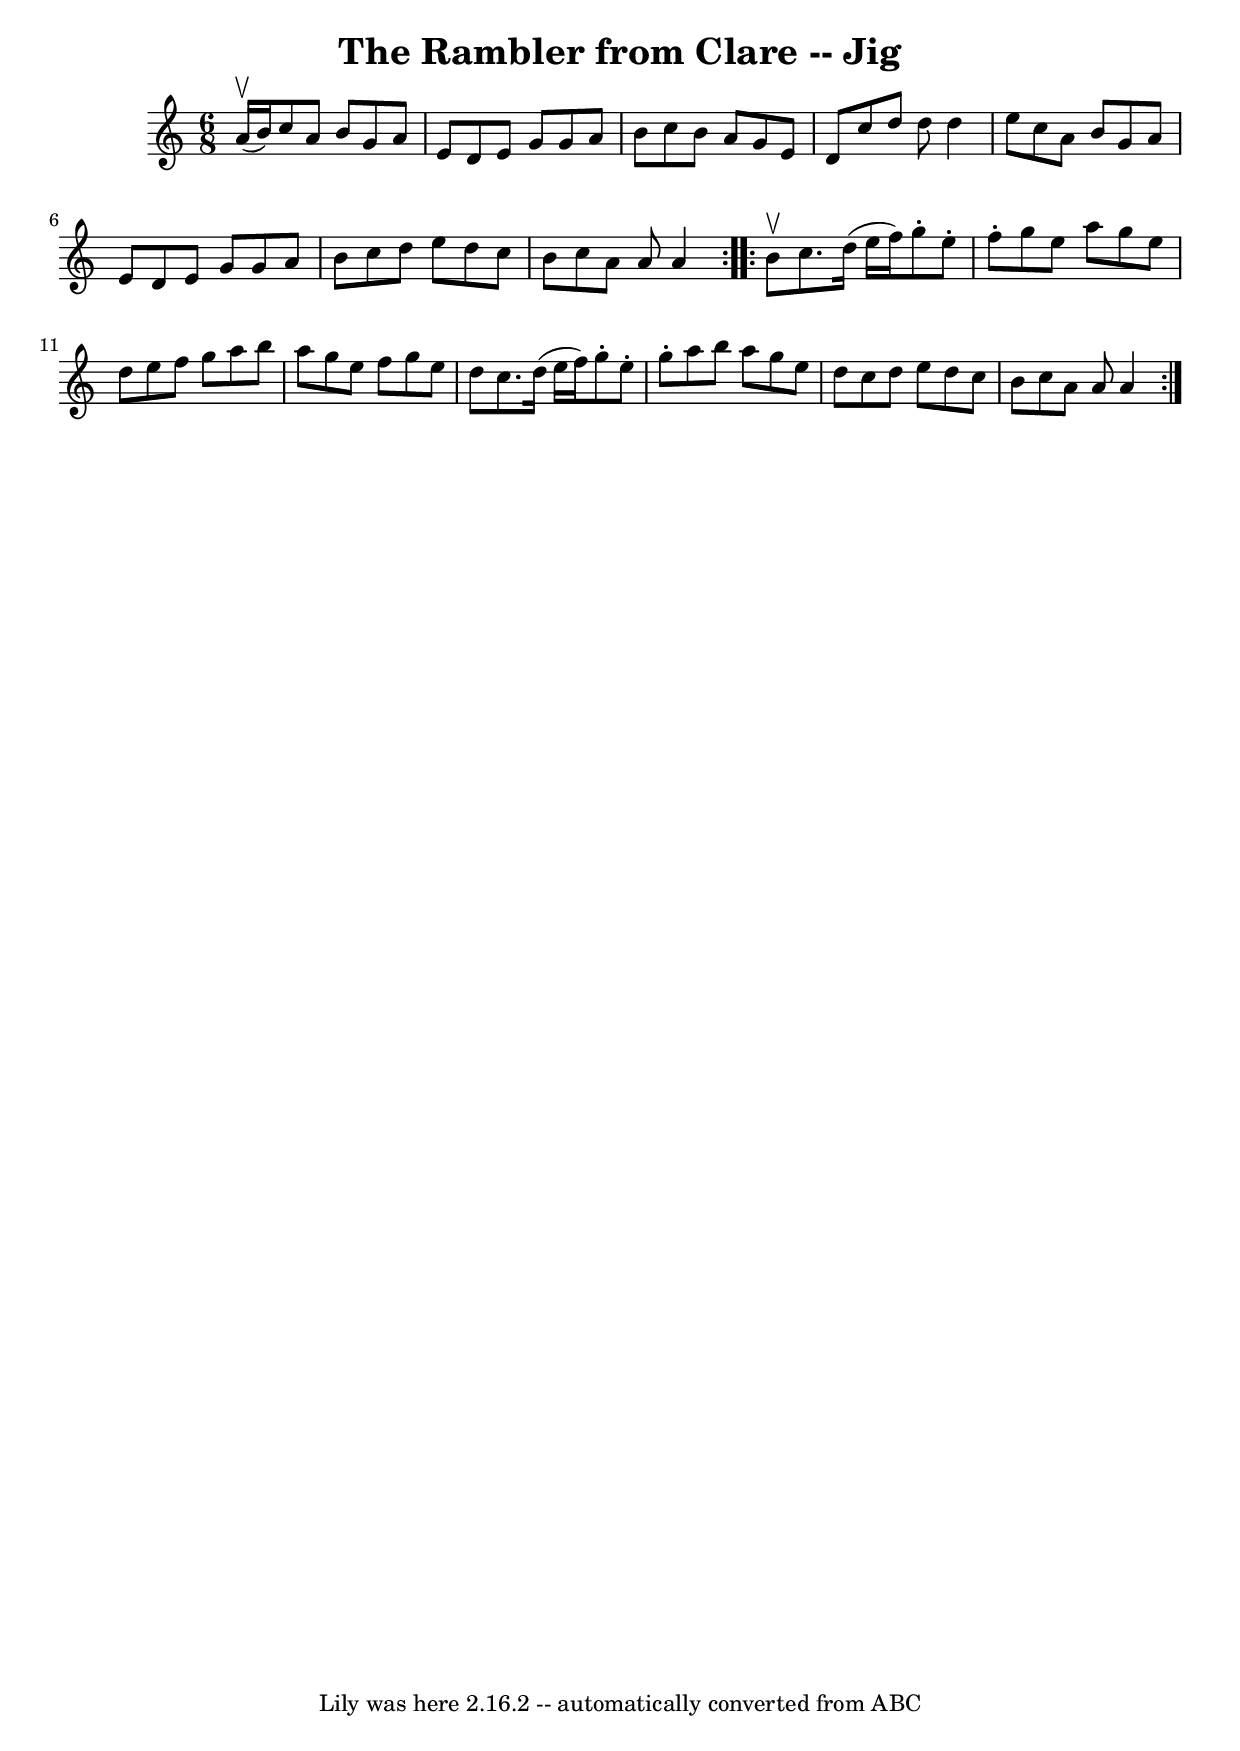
\version "2.16.2"
\include "Mammoth.ily"
\header {
  %% book = "Ryan's Mammoth Collection"
  crossRefNumber = "1"
  footnotes = "\\\\88 454"
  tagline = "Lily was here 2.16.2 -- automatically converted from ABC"
  title = "The Rambler from Clare -- Jig"

}
voicedefault =  {



  \repeat volta 2 {

    \time 6/8 
    \key a \minor a'16^\upbow(b'16)  |
    c''8 a'8 b'8 g'8 a'8 e'8     |
    d'8 e'8 g'8 g'8 a'8 b'8    |
    c''8 b'8 a'8 g'8 e'8 d'8    |
    c''8 d''8 d''8 d''4 e''8     |
    c''8 a'8 b'8 g'8 a'8 e'8   |
    d'8 e'8 g'8 g'8 a'8 b'8    |
    c''8 d''8 e''8 d''8 c''8 b'8     |
    c''8 a'8 a'8 a'4  
  }     

  \repeat volta 2 { b'8^\upbow  |
		    c''8. d''16 (e''16 f''16) g''8-. e''8-. f''8-.   |
		    g''8 e''8 a''8 g''8 e''8 d''8     |
		    e''8 f''8 g''8 a''8 b''8 a''8     |
		    g''8 e''8 f''8 g''8 e''8 d''8    |
		    c''8. d''16 (e''16 f''16) g''8-. e''8-. g''8-.    |
		    a''8 b''8 a''8 g''8 e''8 d''8     |
		    c''8 d''8 e''8 d''8 c''8 b'8     |
		    c''8 a'8 a'8 a'4  
		  }   

}

\score{
  <<

    \context Staff="default"
    {
      \voicedefault 
      
    }

  >>
  \layout {
    
  }
  \midi {
  }

}
